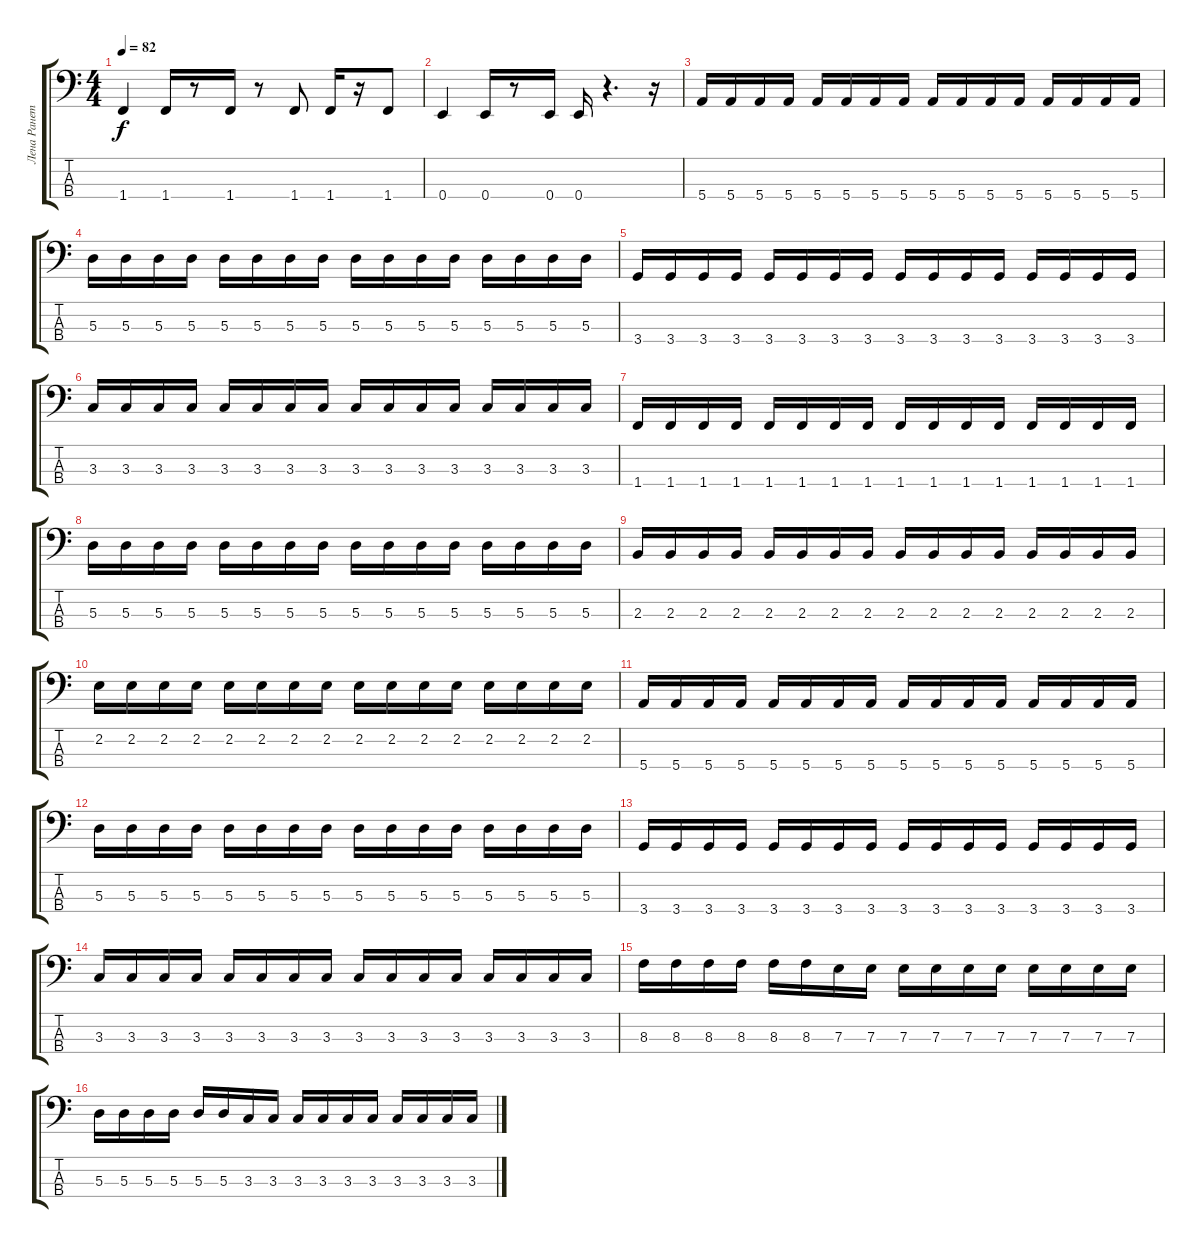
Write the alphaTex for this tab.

\track ("Лена Ранетка" "Лена Ранет") {instrument electricbassfinger}
\staff {score tabs}
\tuning (G2 D2 A1 E1) {hide}
\ts (4 4)
\tempo 82
\clef f4
\ks c
1.4.4{dy f} 1.4.16 r.8 1.4.16 r.8 1.4.8 1.4.16 r.16 1.4.8 |
0.4.4 0.4.16 r.8 0.4.16 0.4.16 r.4{d} r.16 |
5.4.16 5.4.16 5.4.16 5.4.16 5.4.16 5.4.16 5.4.16 5.4.16 5.4.16 5.4.16 5.4.16 5.4.16 5.4.16 5.4.16 5.4.16 5.4.16 |
5.3.16 5.3.16 5.3.16 5.3.16 5.3.16 5.3.16 5.3.16 5.3.16 5.3.16 5.3.16 5.3.16 5.3.16 5.3.16 5.3.16 5.3.16 5.3.16 |
3.4.16 3.4.16 3.4.16 3.4.16 3.4.16 3.4.16 3.4.16 3.4.16 3.4.16 3.4.16 3.4.16 3.4.16 3.4.16 3.4.16 3.4.16 3.4.16 |
3.3.16 3.3.16 3.3.16 3.3.16 3.3.16 3.3.16 3.3.16 3.3.16 3.3.16 3.3.16 3.3.16 3.3.16 3.3.16 3.3.16 3.3.16 3.3.16 |
1.4.16 1.4.16 1.4.16 1.4.16 1.4.16 1.4.16 1.4.16 1.4.16 1.4.16 1.4.16 1.4.16 1.4.16 1.4.16 1.4.16 1.4.16 1.4.16 |
5.3.16 5.3.16 5.3.16 5.3.16 5.3.16 5.3.16 5.3.16 5.3.16 5.3.16 5.3.16 5.3.16 5.3.16 5.3.16 5.3.16 5.3.16 5.3.16 |
2.3.16 2.3.16 2.3.16 2.3.16 2.3.16 2.3.16 2.3.16 2.3.16 2.3.16 2.3.16 2.3.16 2.3.16 2.3.16 2.3.16 2.3.16 2.3.16 |
2.2.16 2.2.16 2.2.16 2.2.16 2.2.16 2.2.16 2.2.16 2.2.16 2.2.16 2.2.16 2.2.16 2.2.16 2.2.16 2.2.16 2.2.16 2.2.16 |
5.4.16 5.4.16 5.4.16 5.4.16 5.4.16 5.4.16 5.4.16 5.4.16 5.4.16 5.4.16 5.4.16 5.4.16 5.4.16 5.4.16 5.4.16 5.4.16 |
5.3.16 5.3.16 5.3.16 5.3.16 5.3.16 5.3.16 5.3.16 5.3.16 5.3.16 5.3.16 5.3.16 5.3.16 5.3.16 5.3.16 5.3.16 5.3.16 |
3.4.16 3.4.16 3.4.16 3.4.16 3.4.16 3.4.16 3.4.16 3.4.16 3.4.16 3.4.16 3.4.16 3.4.16 3.4.16 3.4.16 3.4.16 3.4.16 |
3.3.16 3.3.16 3.3.16 3.3.16 3.3.16 3.3.16 3.3.16 3.3.16 3.3.16 3.3.16 3.3.16 3.3.16 3.3.16 3.3.16 3.3.16 3.3.16 |
8.3.16 8.3.16 8.3.16 8.3.16 8.3.16 8.3.16 7.3.16 7.3.16 7.3.16 7.3.16 7.3.16 7.3.16 7.3.16 7.3.16 7.3.16 7.3.16 |
5.3.16 5.3.16 5.3.16 5.3.16 5.3.16 5.3.16 3.3.16 3.3.16 3.3.16 3.3.16 3.3.16 3.3.16 3.3.16 3.3.16 3.3.16 3.3.16
